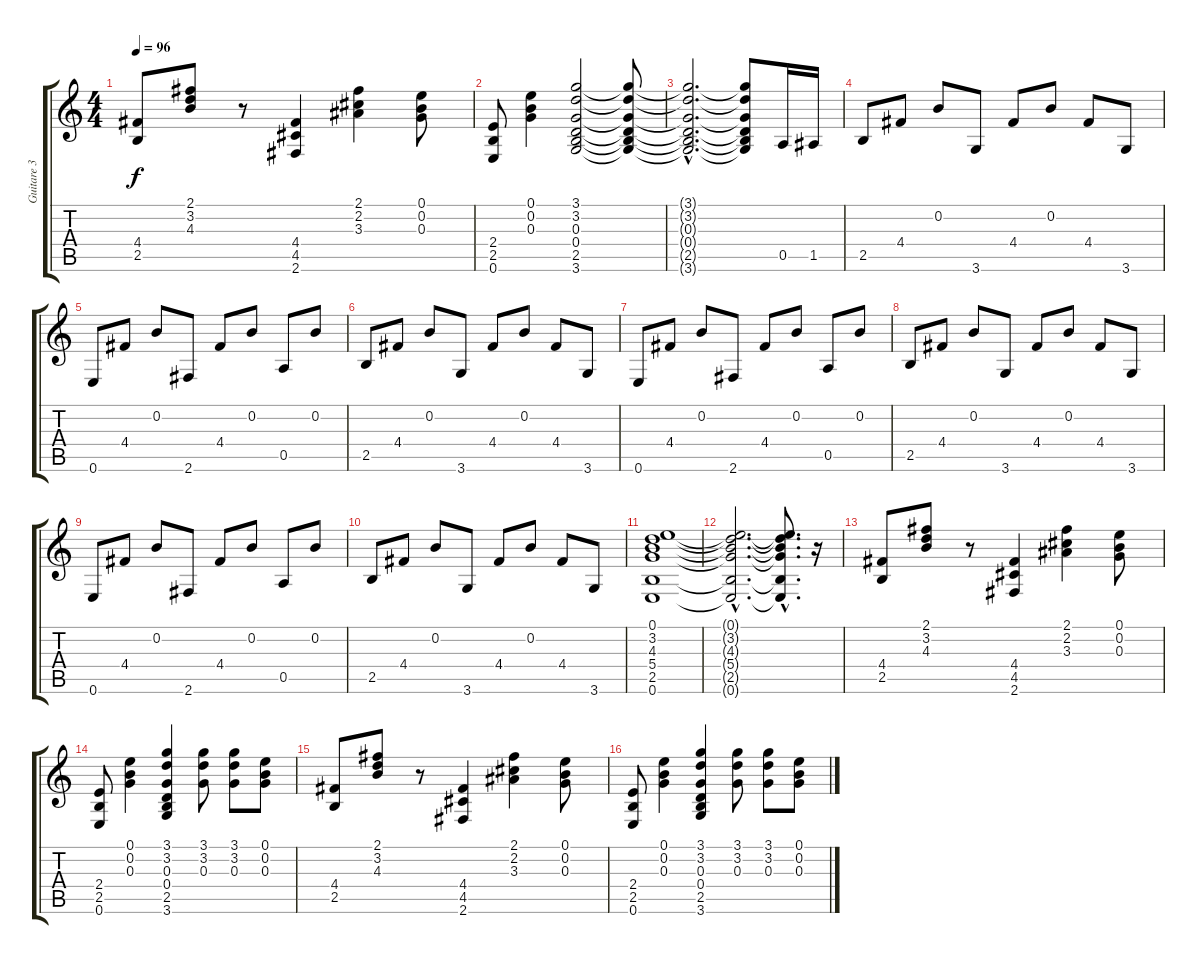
\track ("Guitare 3" "Guitare 3") {instrument acousticguitarsteel}
\staff {score tabs}
\tuning (E4 B3 G3 D3 A2 E2) {hide}
\ts (4 4)
\tempo 96
\clef g2
\ks c
(4.4 2.5).8{dy f} (2.1 3.2 4.3).8 r.8 (4.4 4.5 2.6).4 (2.1 2.2 3.3).4 (0.1 0.2 0.3).8 |
(2.4 2.5 0.6).8 (0.1 0.2 0.3).4 (3.1 3.2 0.3 0.4 2.5 3.6).2 (3.1{t} 3.2{t} 0.3{t} 0.4{t} 2.5{t} 3.6{t}).8 |
(3.1{hac t} 3.2{hac t} 0.3{hac t} 0.4{hac t} 2.5{hac t} 3.6{hac t}).2{d} (3.1{t} 3.2{t} 0.3{t} 0.4{t} 2.5{t} 3.6{t}).8 0.5.16{instrument acousticguitarsteel} 1.5.16 |
2.5.8 4.4.8 0.2.8 3.6.8 4.4.8 0.2.8 4.4.8 3.6.8 |
0.6.8 4.4.8 0.2.8 2.6.8 4.4.8 0.2.8 0.5.8 0.2.8 |
2.5.8 4.4.8 0.2.8 3.6.8 4.4.8 0.2.8 4.4.8 3.6.8 |
0.6.8 4.4.8 0.2.8 2.6.8 4.4.8 0.2.8 0.5.8 0.2.8 |
2.5.8 4.4.8 0.2.8 3.6.8 4.4.8 0.2.8 4.4.8 3.6.8 |
0.6.8 4.4.8 0.2.8 2.6.8 4.4.8 0.2.8 0.5.8 0.2.8 |
2.5.8 4.4.8 0.2.8 3.6.8 4.4.8 0.2.8 4.4.8 3.6.8 |
(0.1 3.2 4.3 5.4 2.5 0.6).1 |
(0.1{hac t} 3.2{hac t} 4.3{hac t} 5.4{hac t} 2.5{hac t} 0.6{hac t}).2{d} (0.1{hac t} 3.2{hac t} 4.3{hac t} 5.4{hac t} 2.5{hac t} 0.6{hac t}).8{d} r.16 |
(4.4 2.5).8{instrument overdrivenguitar} (2.1 3.2 4.3).8 r.8 (4.4 4.5 2.6).4 (2.1 2.2 3.3).4 (0.1 0.2 0.3).8 |
(2.4 2.5 0.6).8 (0.1 0.2 0.3).4 (3.1 3.2 0.3 0.4 2.5 3.6).4 (3.1 3.2 0.3).8 (3.1 3.2 0.3).8 (0.1 0.2 0.3).8 |
(4.4 2.5).8 (2.1 3.2 4.3).8 r.8 (4.4 4.5 2.6).4 (2.1 2.2 3.3).4 (0.1 0.2 0.3).8 |
(2.4 2.5 0.6).8 (0.1 0.2 0.3).4 (3.1 3.2 0.3 0.4 2.5 3.6).4 (3.1 3.2 0.3).8 (3.1 3.2 0.3).8 (0.1 0.2 0.3).8
